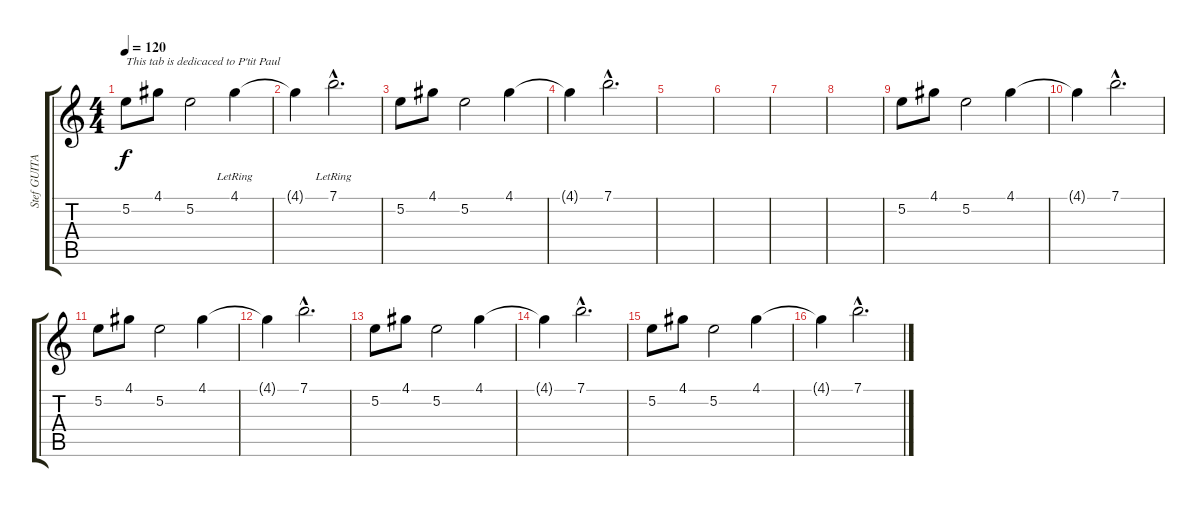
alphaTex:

\track ("Stef GUITAR 2" "Stef GUITA") {instrument electricguitarjazz}
\staff {score tabs}
\tuning (E4 B3 G3 D3 A2 D2) {hide}
\ts (4 4)
\tempo 120
\clef g2
\ks c
5.2.8{txt "This tab is dedicaced to P'tit Paul" dy f instrument electricguitarjazz} 4.1.8 5.2.2 4.1{lr}.4 |
4.1{t}.4 7.1{hac lr}.2{d} |
5.2.8 4.1.8 5.2.2 4.1.4 |
4.1{t}.4 7.1{hac}.2{d} |
|
|
|
|
5.2.8 4.1.8 5.2.2 4.1.4 |
4.1{t}.4 7.1{hac}.2{d} |
5.2.8 4.1.8 5.2.2 4.1.4 |
4.1{t}.4 7.1{hac}.2{d} |
5.2.8 4.1.8 5.2.2 4.1.4 |
4.1{t}.4 7.1{hac}.2{d} |
5.2.8 4.1.8 5.2.2 4.1.4 |
4.1{t}.4 7.1{hac}.2{d}
